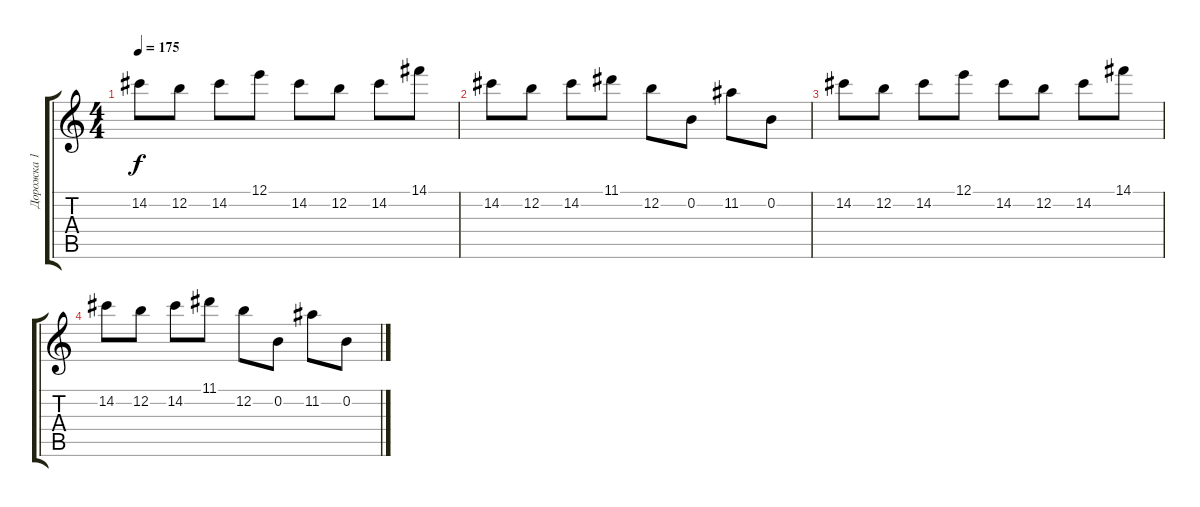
\track ("Дорожка 1" "Дорожка 1") {instrument distortionguitar}
\staff {score tabs}
\tuning (E4 B3 G3 D3 A2 E2) {hide}
\ts (4 4)
\tempo 175
\clef g2
\ks c
14.2.8{dy f} 12.2.8 14.2.8 12.1.8 14.2.8 12.2.8 14.2.8 14.1.8 |
14.2.8 12.2.8 14.2.8 11.1.8 12.2.8 0.2.8 11.2.8 0.2.8 |
14.2.8 12.2.8 14.2.8 12.1.8 14.2.8 12.2.8 14.2.8 14.1.8 |
14.2.8 12.2.8 14.2.8 11.1.8 12.2.8 0.2.8 11.2.8 0.2.8
